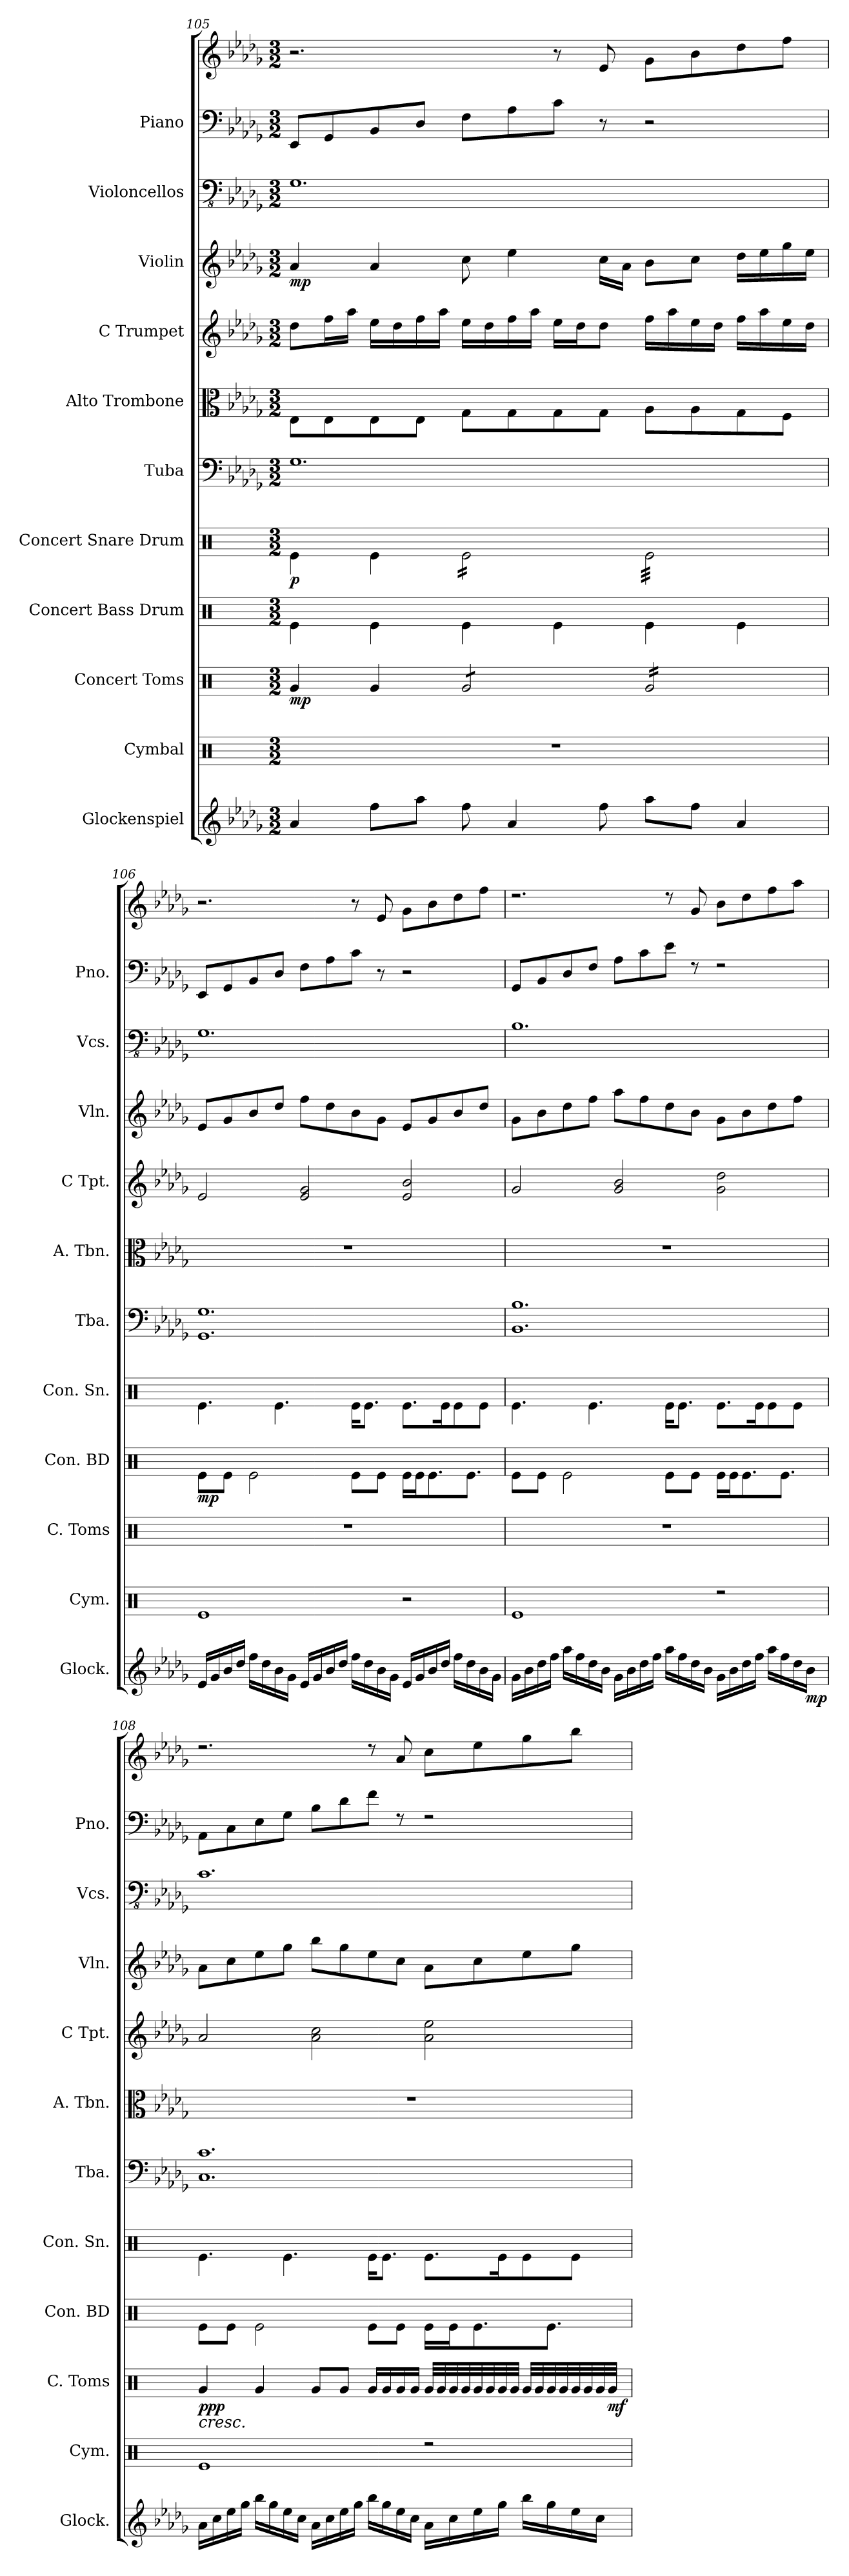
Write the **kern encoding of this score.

**kern	**dynam	**kern	**kern	**dynam	**kern	**dynam	**kern	**dynam	**kern	**kern	**kern	**kern	**dynam	**kern	**kern	**kern
*part11	*part11	*part10	*part9	*part9	*part8	*part8	*part7	*part7	*part6	*part5	*part4	*part3	*part3	*part2	*part1	*part1
*staff12	*staff12	*staff11	*staff10	*staff10	*staff9	*staff9	*staff8	*staff8	*staff7	*staff6	*staff5	*staff4	*staff4	*staff3	*staff2	*staff1
*I"Glockenspiel	*	*I"Cymbal	*I"Concert Toms	*	*I"Concert Bass Drum	*	*I"Concert Snare Drum	*	*I"Tuba	*I"Alto Trombone	*I"C Trumpet	*I"Violin	*	*I"Violoncellos	*I"Piano	*
*I'Glock.	*	*I'Cym.	*I'C. Toms	*	*I'Con. BD	*	*I'Con. Sn.	*	*I'Tba.	*I'A. Tbn.	*I'C Tpt.	*I'Vln.	*	*I'Vcs.	*I'Pno.	*
!!LO:PB:g=z
*clefG2	*	*clefX	*clefX	*	*clefX	*	*clefX	*	*clefF4	*clefC3	*clefG2	*clefG2	*	*clefFv4	*clefF4	*clefG2
*ITrd-14c-24	*	*	*	*	*	*	*	*	*	*	*	*	*	*	*	*
*k[b-e-a-d-g-]	*	*k[]	*k[]	*	*k[]	*	*k[]	*	*k[b-e-a-d-g-]	*k[b-e-a-d-g-]	*k[b-e-a-d-g-]	*k[b-e-a-d-g-]	*	*k[b-e-a-d-g-]	*k[b-e-a-d-g-]	*k[b-e-a-d-g-]
*M3/2	*	*M3/2	*M3/2	*	*M3/2	*	*M3/2	*	*M3/2	*M3/2	*M3/2	*M3/2	*	*M3/2	*M3/2	*M3/2
=105	=105	=105	=105	=105	=105	=105	=105	=105	=105	=105	=105	=105	=105	=105	=105	=105
!	!	!	!	!LO:DY:b	!	!	!	!LO:DY:b	!	!	!	!	!LO:DY:b	!	!	!
4aaa-/	.	1.r	4Rg/	mp	4Re\	.	4Re\	p	1.G-	8E-\L	8dd-\L	4a-/	mp	1.GG-	8EE-/L	2.r
.	.	.	.	.	.	.	.	.	.	8E-\	16ff\L	.	.	.	8GG-/	.
.	.	.	.	.	.	.	.	.	.	.	16aa-\JJ	.	.	.	.	.
8ffff\L	.	.	4Rg/	.	4Re\	.	4Re\	.	.	8E-\	16ee-\LL	4a-/	.	.	8BB-/	.
.	.	.	.	.	.	.	.	.	.	.	16dd-\	.	.	.	.	.
8aaaa-\J	.	.	.	.	.	.	.	.	.	8E-\J	16ff\	.	.	.	8D-/J	.
.	.	.	.	.	.	.	.	.	.	.	16aa-\JJ	.	.	.	.	.
*	*	*	*tremolo	*	*	*	*	*	*	*	*	*	*	*	*	*
*	*	*	*	*	*	*	*tremolo	*	*	*	*	*	*	*	*	*
8ffff\	.	.	8Rg/L	.	4Re\	.	16Re\LL	.	.	8G-\L	16ee-\LL	8cc\	.	.	8F\L	.
.	.	.	.	.	.	.	16Re\	.	.	.	16dd-\	.	.	.	.	.
4aaa-/	.	.	8Rg/	.	.	.	16Re\	.	.	8G-\	16ff\	4ee-\	.	.	8A-\	.
.	.	.	.	.	.	.	16Re\	.	.	.	16aa-\JJ	.	.	.	.	.
.	.	.	8Rg/	.	4Re\	.	16Re\	.	.	8G-\	16ee-\LL	.	.	.	8c\J	8r
.	.	.	.	.	.	.	16Re\	.	.	.	16dd-\J	.	.	.	.	.
8ffff\	.	.	8Rg/J	.	.	.	16Re\	.	.	8G-\J	8dd-\J	16cc\LL	.	.	8r	8e-/
.	.	.	.	.	.	.	16Re\JJ	.	.	.	.	16a-\JJ	.	.	.	.
8aaaa-\L	.	.	16Rg/LL	.	4Re\	.	32Re\LLL	.	.	8A-\L	16ff\LL	8b-\L	.	.	2r	8g-\L
.	.	.	.	.	.	.	32Re\	.	.	.	.	.	.	.	.	.
.	.	.	16Rg/	.	.	.	32Re\	.	.	.	16aa-\	.	.	.	.	.
.	.	.	.	.	.	.	32Re\	.	.	.	.	.	.	.	.	.
8ffff\J	.	.	16Rg/	.	.	.	32Re\	.	.	8A-\	16ee-\	8cc\J	.	.	.	8b-\
.	.	.	.	.	.	.	32Re\	.	.	.	.	.	.	.	.	.
.	.	.	16Rg/	.	.	.	32Re\	.	.	.	16dd-\JJ	.	.	.	.	.
.	.	.	.	.	.	.	32Re\	.	.	.	.	.	.	.	.	.
4aaa-/	.	.	16Rg/	.	4Re\	.	32Re\	.	.	8G-\	16ff\LL	16dd-\LL	.	.	.	8dd-\
.	.	.	.	.	.	.	32Re\	.	.	.	.	.	.	.	.	.
.	.	.	16Rg/	.	.	.	32Re\	.	.	.	16aa-\	16ee-\	.	.	.	.
.	.	.	.	.	.	.	32Re\	.	.	.	.	.	.	.	.	.
.	.	.	16Rg/	.	.	.	32Re\	.	.	8F\J	16ee-\	16gg-\	.	.	.	8ff\J
.	.	.	.	.	.	.	32Re\	.	.	.	.	.	.	.	.	.
.	.	.	16Rg/JJ	.	.	.	32Re\	.	.	.	16dd-\JJ	16ee-\JJ	.	.	.	.
*	*	*	*Xtremolo	*	*	*	*	*	*	*	*	*	*	*	*	*
.	.	.	.	.	.	.	32Re\JJJ	.	.	.	.	.	.	.	.	.
*	*	*	*	*	*	*	*Xtremolo	*	*	*	*	*	*	*	*	*
!!LO:PB:g=z
=106	=106	=106	=106	=106	=106	=106	=106	=106	=106	=106	=106	=106	=106	=106	=106	=106
!	!	!	!	!	!	!LO:DY:b	!	!	!	!	!	!	!	!	!	!
16eee-/LL	.	1Re	1.r	.	8Re\L	mp	4.Re\	.	1.GG- 1.G-	1.r	2e-/	8e-/L	.	1.GG-	8EE-/L	2.r
16ggg-/	.	.	.	.	.	.	.	.	.	.	.	.	.	.	.	.
16bbb-/	.	.	.	.	8Re\J	.	.	.	.	.	.	8g-/	.	.	8GG-/	.
16dddd-/JJ	.	.	.	.	.	.	.	.	.	.	.	.	.	.	.	.
16ffff\LL	.	.	.	.	2Re\	.	.	.	.	.	.	8b-/	.	.	8BB-/	.
16dddd-\	.	.	.	.	.	.	.	.	.	.	.	.	.	.	.	.
16bbb-\	.	.	.	.	.	.	4.Re\	.	.	.	.	8dd-/J	.	.	8D-/J	.
16ggg-\JJ	.	.	.	.	.	.	.	.	.	.	.	.	.	.	.	.
16eee-/LL	.	.	.	.	.	.	.	.	.	.	2e-/ 2g-/	8ff\L	.	.	8F\L	.
16ggg-/	.	.	.	.	.	.	.	.	.	.	.	.	.	.	.	.
16bbb-/	.	.	.	.	.	.	.	.	.	.	.	8dd-\	.	.	8A-\	.
16dddd-/JJ	.	.	.	.	.	.	.	.	.	.	.	.	.	.	.	.
16ffff\LL	.	.	.	.	8Re\L	.	16Re\KL	.	.	.	.	8b-\	.	.	8c\J	8r
16dddd-\	.	.	.	.	.	.	8.Re\J	.	.	.	.	.	.	.	.	.
16bbb-\	.	.	.	.	8Re\J	.	.	.	.	.	.	8g-\J	.	.	8r	8e-/
16ggg-\JJ	.	.	.	.	.	.	.	.	.	.	.	.	.	.	.	.
16eee-/LL	.	2r	.	.	16Re\LL	.	8.Re\L	.	.	.	2e-/ 2b-/	8e-/L	.	.	2r	8g-\L
16ggg-/	.	.	.	.	16Re\J	.	.	.	.	.	.	.	.	.	.	.
16bbb-/	.	.	.	.	8.Re\	.	.	.	.	.	.	8g-/	.	.	.	8b-\
16dddd-/JJ	.	.	.	.	.	.	16Re\K	.	.	.	.	.	.	.	.	.
16ffff\LL	.	.	.	.	.	.	8Re\	.	.	.	.	8b-/	.	.	.	8dd-\
16dddd-\	.	.	.	.	8.Re\J	.	.	.	.	.	.	.	.	.	.	.
16bbb-\	.	.	.	.	.	.	8Re\J	.	.	.	.	8dd-/J	.	.	.	8ff\J
16ggg-\JJ	.	.	.	.	.	.	.	.	.	.	.	.	.	.	.	.
!!LO:PB:g=z
=107	=107	=107	=107	=107	=107	=107	=107	=107	=107	=107	=107	=107	=107	=107	=107	=107
16ggg-\LL	.	1Re	1.r	.	8Re\L	.	4.Re\	.	1.BB- 1.B-	1.r	2g-/	8g-\L	.	1.BB-	8GG-/L	2.rdd
16bbb-\	.	.	.	.	.	.	.	.	.	.	.	.	.	.	.	.
16dddd-\	.	.	.	.	8Re\J	.	.	.	.	.	.	8b-\	.	.	8BB-/	.
16ffff\JJ	.	.	.	.	.	.	.	.	.	.	.	.	.	.	.	.
16aaaa-\LL	.	.	.	.	2Re\	.	.	.	.	.	.	8dd-\	.	.	8D-/	.
16ffff\	.	.	.	.	.	.	.	.	.	.	.	.	.	.	.	.
16dddd-\	.	.	.	.	.	.	4.Re\	.	.	.	.	8ff\J	.	.	8F/J	.
16bbb-\JJ	.	.	.	.	.	.	.	.	.	.	.	.	.	.	.	.
16ggg-\LL	.	.	.	.	.	.	.	.	.	.	2g-/ 2b-/	8aa-\L	.	.	8A-\L	.
16bbb-\	.	.	.	.	.	.	.	.	.	.	.	.	.	.	.	.
16dddd-\	.	.	.	.	.	.	.	.	.	.	.	8ff\	.	.	8c\	.
16ffff\JJ	.	.	.	.	.	.	.	.	.	.	.	.	.	.	.	.
16aaaa-\LL	.	.	.	.	8Re\L	.	16Re\KL	.	.	.	.	8dd-\	.	.	8e-\J	8rdd
16ffff\	.	.	.	.	.	.	8.Re\J	.	.	.	.	.	.	.	.	.
16dddd-\	.	.	.	.	8Re\J	.	.	.	.	.	.	8b-\J	.	.	8rF	8g-/
16bbb-\JJ	.	.	.	.	.	.	.	.	.	.	.	.	.	.	.	.
16ggg-\LL	.	2rdd	.	.	16Re\LL	.	8.Re\L	.	.	.	2g-\ 2dd-\	8g-\L	.	.	2rF	8b-\L
16bbb-\	.	.	.	.	16Re\J	.	.	.	.	.	.	.	.	.	.	.
16dddd-\	.	.	.	.	8.Re\	.	.	.	.	.	.	8b-\	.	.	.	8dd-\
16ffff\JJ	.	.	.	.	.	.	16Re\K	.	.	.	.	.	.	.	.	.
16aaaa-\LL	.	.	.	.	.	.	8Re\	.	.	.	.	8dd-\	.	.	.	8ff\
16ffff\	.	.	.	.	8.Re\J	.	.	.	.	.	.	.	.	.	.	.
16dddd-\	.	.	.	.	.	.	8Re\J	.	.	.	.	8ff\J	.	.	.	8aa-\J
!	!LO:DY:b	!	!	!	!	!	!	!	!	!	!	!	!	!	!	!
16bbb-\JJ	mp	.	.	.	.	.	.	.	.	.	.	.	.	.	.	.
!!LO:PB:g=z
=108	=108	=108	=108	=108	=108	=108	=108	=108	=108	=108	=108	=108	=108	=108	=108	=108
!	!	!	!	!LO:HP:b	!	!	!	!	!	!	!	!	!	!	!	!
!	!	!	!	!LO:DY:n=1:b	!	!	!	!	!	!	!	!	!	!	!	!
16aaa-\LL	.	1Re	4Rg/	< ppp	8Re\L	.	4.Re\	.	1.C 1.c	1.r	2a-/	8a-\L	.	1.C	8AA-\L	2.rdd
16cccc\	.	.	.	.	.	.	.	.	.	.	.	.	.	.	.	.
16eeee-\	.	.	.	.	8Re\J	.	.	.	.	.	.	8cc\	.	.	8C\	.
16gggg-\JJ	.	.	.	.	.	.	.	.	.	.	.	.	.	.	.	.
16bbbb-\LL	.	.	4Rg/	.	2Re\	.	.	.	.	.	.	8ee-\	.	.	8E-\	.
16gggg-\	.	.	.	.	.	.	.	.	.	.	.	.	.	.	.	.
16eeee-\	.	.	.	.	.	.	4.Re\	.	.	.	.	8gg-\J	.	.	8G-\J	.
16cccc\JJ	.	.	.	.	.	.	.	.	.	.	.	.	.	.	.	.
16aaa-\LL	.	.	8Rg/L	.	.	.	.	.	.	.	2a-\ 2cc\	8bb-\L	.	.	8B-\L	.
16cccc\	.	.	.	.	.	.	.	.	.	.	.	.	.	.	.	.
16eeee-\	.	.	8Rg/J	.	.	.	.	.	.	.	.	8gg-\	.	.	8d-\	.
16gggg-\JJ	.	.	.	.	.	.	.	.	.	.	.	.	.	.	.	.
16bbbb-\LL	.	.	16Rg/LL	.	8Re\L	.	16Re\KL	.	.	.	.	8ee-\	.	.	8f\J	8rdd
16gggg-\	.	.	16Rg/	.	.	.	8.Re\J	.	.	.	.	.	.	.	.	.
16eeee-\	.	.	16Rg/	.	8Re\J	.	.	.	.	.	.	8cc\J	.	.	8rF	8a-/
16cccc\JJ	.	.	16Rg/JJ	.	.	.	.	.	.	.	.	.	.	.	.	.
16aaa-\LL	.	2rdd	32Rg/LLL	.	16Re\LL	.	8.Re\L	.	.	.	2a-\ 2ee-\	8a-\L	.	.	2rF	8cc\L
.	.	.	32Rg/	.	.	.	.	.	.	.	.	.	.	.	.	.
16cccc\	.	.	32Rg/	.	16Re\J	.	.	.	.	.	.	.	.	.	.	.
.	.	.	32Rg/	.	.	.	.	.	.	.	.	.	.	.	.	.
16eeee-\	.	.	32Rg/	.	8.Re\	.	.	.	.	.	.	8cc\	.	.	.	8ee-\
.	.	.	32Rg/	.	.	.	.	.	.	.	.	.	.	.	.	.
16gggg-\JJ	.	.	32Rg/	.	.	.	16Re\K	.	.	.	.	.	.	.	.	.
.	.	.	32Rg/JJJ	.	.	.	.	.	.	.	.	.	.	.	.	.
16bbbb-\LL	.	.	32Rg/LLL	.	.	.	8Re\	.	.	.	.	8ee-\	.	.	.	8gg-\
.	.	.	32Rg/	.	.	.	.	.	.	.	.	.	.	.	.	.
16gggg-\	.	.	32Rg/	.	8.Re\J	.	.	.	.	.	.	.	.	.	.	.
.	.	.	32Rg/	.	.	.	.	.	.	.	.	.	.	.	.	.
16eeee-\	.	.	32Rg/	.	.	.	8Re\J	.	.	.	.	8gg-\J	.	.	.	8bb-\J
.	.	.	32Rg/	.	.	.	.	.	.	.	.	.	.	.	.	.
16cccc\JJ	.	.	32Rg/	.	.	.	.	.	.	.	.	.	.	.	.	.
!	!	!	!	!LO:DY:n=2:b	!	!	!	!	!	!	!	!	!	!	!	!
.	.	.	32Rg/JJJ	mf	.	.	.	.	.	.	.	.	.	.	.	.
.	.	.	.	[	.	.	.	.	.	.	.	.	.	.	.	.
=	=	=	=	=	=	=	=	=	=	=	=	=	=	=	=	=
*-	*-	*-	*-	*-	*-	*-	*-	*-	*-	*-	*-	*-	*-	*-	*-	*-
